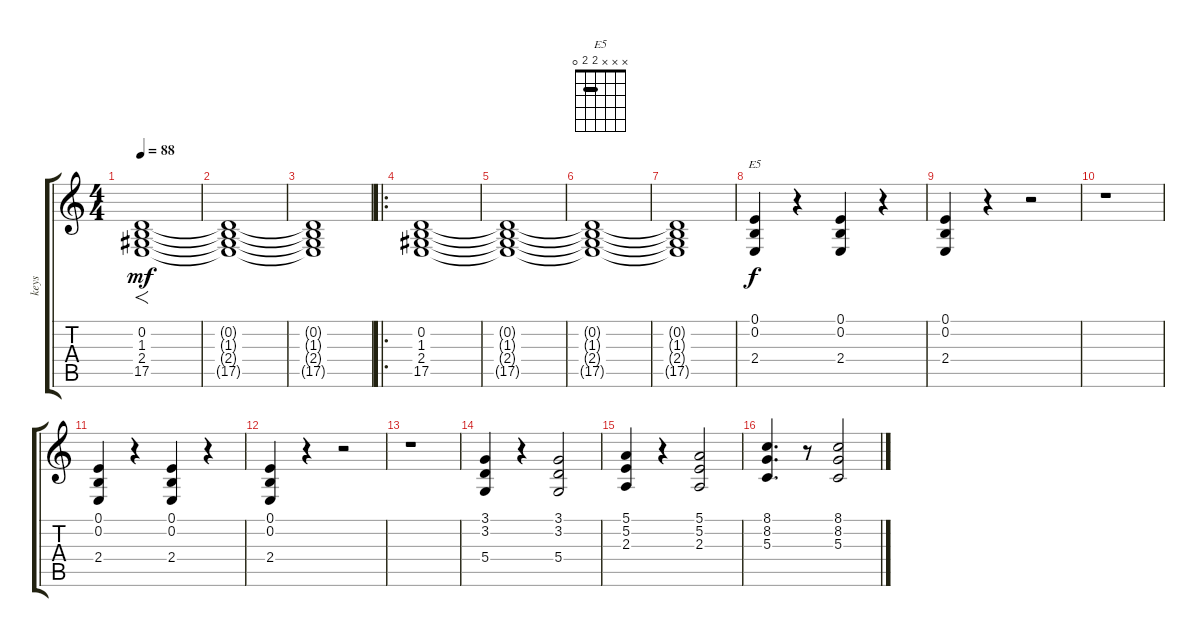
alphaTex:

\track ("keys" "keys") {instrument pad7halo}
\staff {score tabs}
\tuning (E4 B3 G3 D3 A2 E2) {hide}
\chord ("E5" x x x 2 2 0) {barre 2}
\ts (4 4)
\tempo 88
\clef g2
\ks c
(0.2 1.3 2.4 17.5).1{f dy mf instrument pad7halo} |
(0.2{t} 1.3{t} 2.4{t} 17.5{t}).1 |
(0.2{t} 1.3{t} 2.4{t} 17.5{t}).1 |
\ro
(0.2 1.3 2.4 17.5).1 |
(0.2{t} 1.3{t} 2.4{t} 17.5{t}).1 |
(0.2{t} 1.3{t} 2.4{t} 17.5{t}).1 |
(0.2{t} 1.3{t} 2.4{t} 17.5{t}).1 |
(0.1 0.2 2.4).4{ch "E5" dy f} r.4 (0.1 0.2 2.4).4 r.4 |
(0.1 0.2 2.4).4 r.4 r.2 |
r.1 |
(0.1 0.2 2.4).4 r.4 (0.1 0.2 2.4).4 r.4 |
(0.1 0.2 2.4).4 r.4 r.2 |
r.1 |
(3.1 3.2 5.4).4 r.4 (3.1 3.2 5.4).2 |
(5.1 5.2 2.3).4 r.4 (5.1 5.2 2.3).2 |
(8.1 8.2 5.3).4{d} r.8 (8.1 8.2 5.3).2
